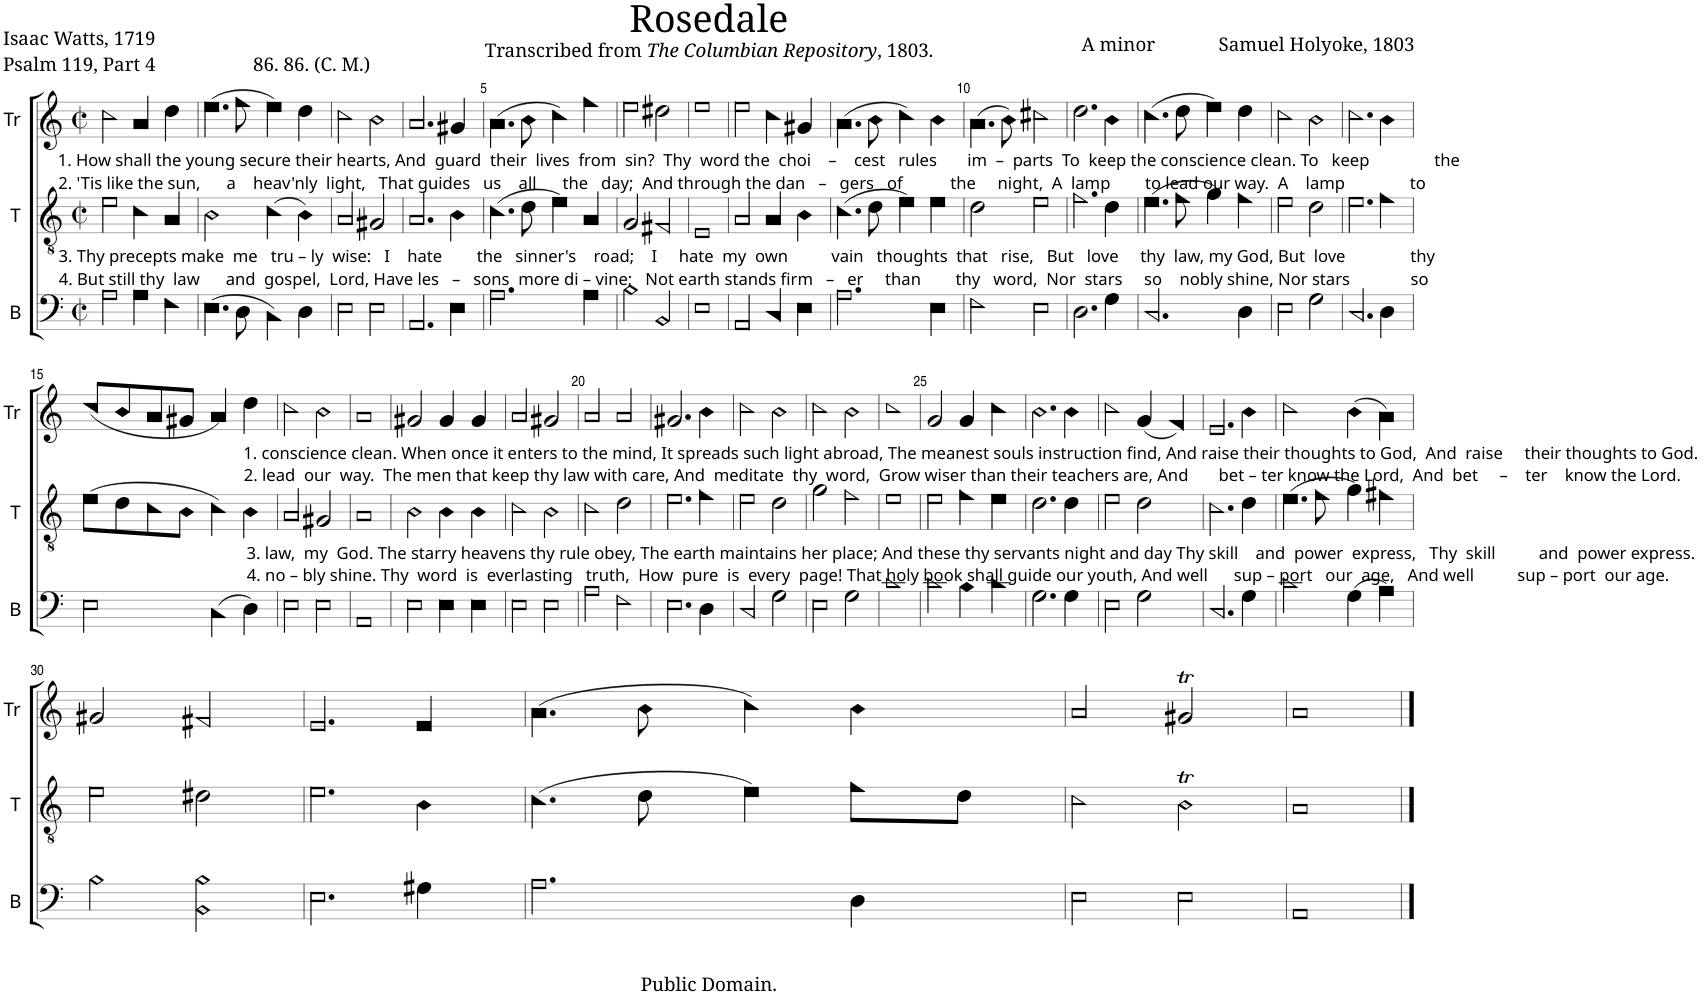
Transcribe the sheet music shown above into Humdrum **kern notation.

**kern	**kern	**kern
*part3	*part2	*part1
*staff3	*staff2	*staff1
*I"B	*I"T	*I"Tr
*I'B	*I'T	*I'Tr
*clefF4	*clefGv2	*clefG2
*k[]	*k[]	*k[]
*M2/2	*M2/2	*M2/2
*met(c|)	*met(c|)	*met(c|)
=1	=1	=1
!	!	!LO:TX:b:t=1. How shall the young secure their hearts, And  guard  their  lives  from  sin?  Thy  word the  choi    –    cest   rules       im  –  parts  To  keep the conscience clean. To   keep               the
!	!	!LO:TX:b:t=2. 'Tis like the sun,      a    heav'nly  light,   That guides   us    all      the   day;  And through the dan   –   gers   of           the     night,  A  lamp        to lead our way.  A    lamp               to
!	!LO:TX:b:t=3. Thy precepts make  me   tru – ly  wise&colon;   I    hate        the   sinner's    road;    I     hate  my  own          vain   thoughts  that   rise,   But   love     thy  law, my God, But  love               thy	!
!	!LO:TX:b:t=4. But still thy  law      and  gospel,  Lord, Have les   –   sons  more di – vine;   Not earth stands firm   –   er     than        thy   word,  Nor  stars     so    nobly shine, Nor stars              so	!
2A!\	2e!\	2cc!\
4A!\	4c!\	4a!/
4F!\	4A!/	4dd!\
=2	=2	=2
(4.E!\	2B!\	(4.ee!\
8D!\	.	8ff!\
4C!\)	(4c!\	4ee!\)
4D!\	4B!\)	4dd!\
=3	=3	=3
2E!\	2A!/	2cc!\
2E!\	2G#X!/	2b!\
=4	=4	=4
2.AA!/	2.A!/	2.a!/
4E!\	4B!\	4g#X!/
=5	=5	=5
2.A!\	(4.c!\	(4.a!\
.	8d!\	8b!\
.	4e!\)	4cc!\)
4A!\	4A!/	4ff!\
=6	=6	=6
2B!\	2G!/	2ee!\
2BB!/	2F#X!/	2dd#X!\
=7	=7	=7
1E!	1E!	1ee!
=8	=8	=8
2AA!/	2A!/	2ee!\
4C!/	4A!/	4cc!\
4E!\	4B!\	4g#X!/
=9	=9	=9
2.A!\	(4.c!\	(4.a!\
.	8d!\	8b!\
.	4e!\)	4cc!\)
4E!\	4e!\	4b!\
=10	=10	=10
2F!\	2d!\	(4.a!\
.	.	8b!\)
2E!\	2e!\	2cc#X!\
=11	=11	=11
2.D!\	2.f!\	2.dd!\
4G!\	4d!\	4b!\
=12	=12	=12
2.C!/	(4.e!\	(4.cc!\
.	8f!\	8dd!\
.	4g!\)	4ee!\)
4D!\	4f!\	4dd!\
=13	=13	=13
2E!\	2e!\	2cc!\
2G!\	2d!\	2b!\
=14	=14	=14
2.C!/	2.e!\	2.cc!\
4D!\	4f!\	4b!\
!!LO:LB:g=z
=15	=15	=15
2E!\	(8e!\L	(8cc!/L
.	8d!\	8b!/
.	8c!\	8a!/
.	8B!\J	8g#X!/J
(4C!\	4c!\)	4a!/)
4D!\)	4B!\	4dd!\
=16	=16	=16
!	!	!LO:TX:b:t=1. conscience clean. When once it enters to the mind, It spreads such light abroad, The meanest souls instruction find, And raise their thoughts to God,  And  raise     their thoughts to God.
!	!	!LO:TX:b:t=2. lead  our  way.  The men that keep thy law with care, And  meditate  thy  word,  Grow wiser than their teachers are, And       bet – ter know the Lord,  And  bet     –    ter    know the Lord.
!	!LO:TX:b:t=3. law,  my  God. The starry heavens thy rule obey, The earth maintains her place; And these thy servants night and day Thy skill    and  power  express,   Thy  skill          and  power express.	!
!	!LO:TX:b:t=4. no – bly shine. Thy  word  is  everlasting   truth,  How  pure  is  every  page! That holy book shall guide our youth, And well      sup – port   our  age,   And well          sup – port  our age.	!
2E!\	2A!/	2cc!\
2E!\	2G#X!/	2b!\
=17	=17	=17
1AA!	1A!	1a!
=18	=18	=18
2E!\	2B!\	2g#X!/
4E!\	4B!\	4g#!/
4E!\	4B!\	4g#!/
=19	=19	=19
2E!\	2c!\	2a!/
2E!\	2B!\	2g#X!/
=20	=20	=20
2A!\	2c!\	2a!/
2F!\	2d!\	2a!/
=21	=21	=21
2.E!\	2.e!\	2.g#X!/
4D!\	4f!\	4b!\
=22	=22	=22
2C!/	2e!\	2cc!\
2G!\	2d!\	2b!\
=23	=23	=23
2E!\	2g!\	2cc!\
2G!\	2f!\	2b!\
=24	=24	=24
1c!	1e!	1cc!
=25	=25	=25
2c!\	2e!\	2g!/
4B!\	4f!\	4g!/
4c!\	4e!\	4cc!\
=26	=26	=26
2.G!\	2.d!\	2.b!\
4G!\	4d!\	4b!\
=27	=27	=27
2E!\	2e!\	2cc!\
2G!\	2d!\	(4g!/
.	.	4f!/)
=28	=28	=28
2.C!/	2.c!\	2.e!/
4G!\	4d!\	4b!\
=29	=29	=29
2c!\	(4.e!\	2cc!\
.	8f!\	.
(4G!\	4g!\)	(4b!\
4A!\)	4f#X!\	4a!\)
!!LO:LB:g=z
=30	=30	=30
2B!\	2e!\	2g#X!/
2BB!\ 2B!\	2d#X!\	2f#X!/
=31	=31	=31
2.E!\	2.e!\	2.e!/
4G#X!\	4B!\	4e!/
=32	=32	=32
2.A!\	(4.c!\	(4.a!\
.	8d!\	8b!\
.	4e!\)	4cc!\)
4D!\	8f!\L	4b!\
.	8d!\J	.
=33	=33	=33
2E!\	2c!\	2a!/
2E!\	2Bt!\	2g#Xt!/
=34	=34	=34
1AA!	1A!	1a!
==	==	==
*-	*-	*-
